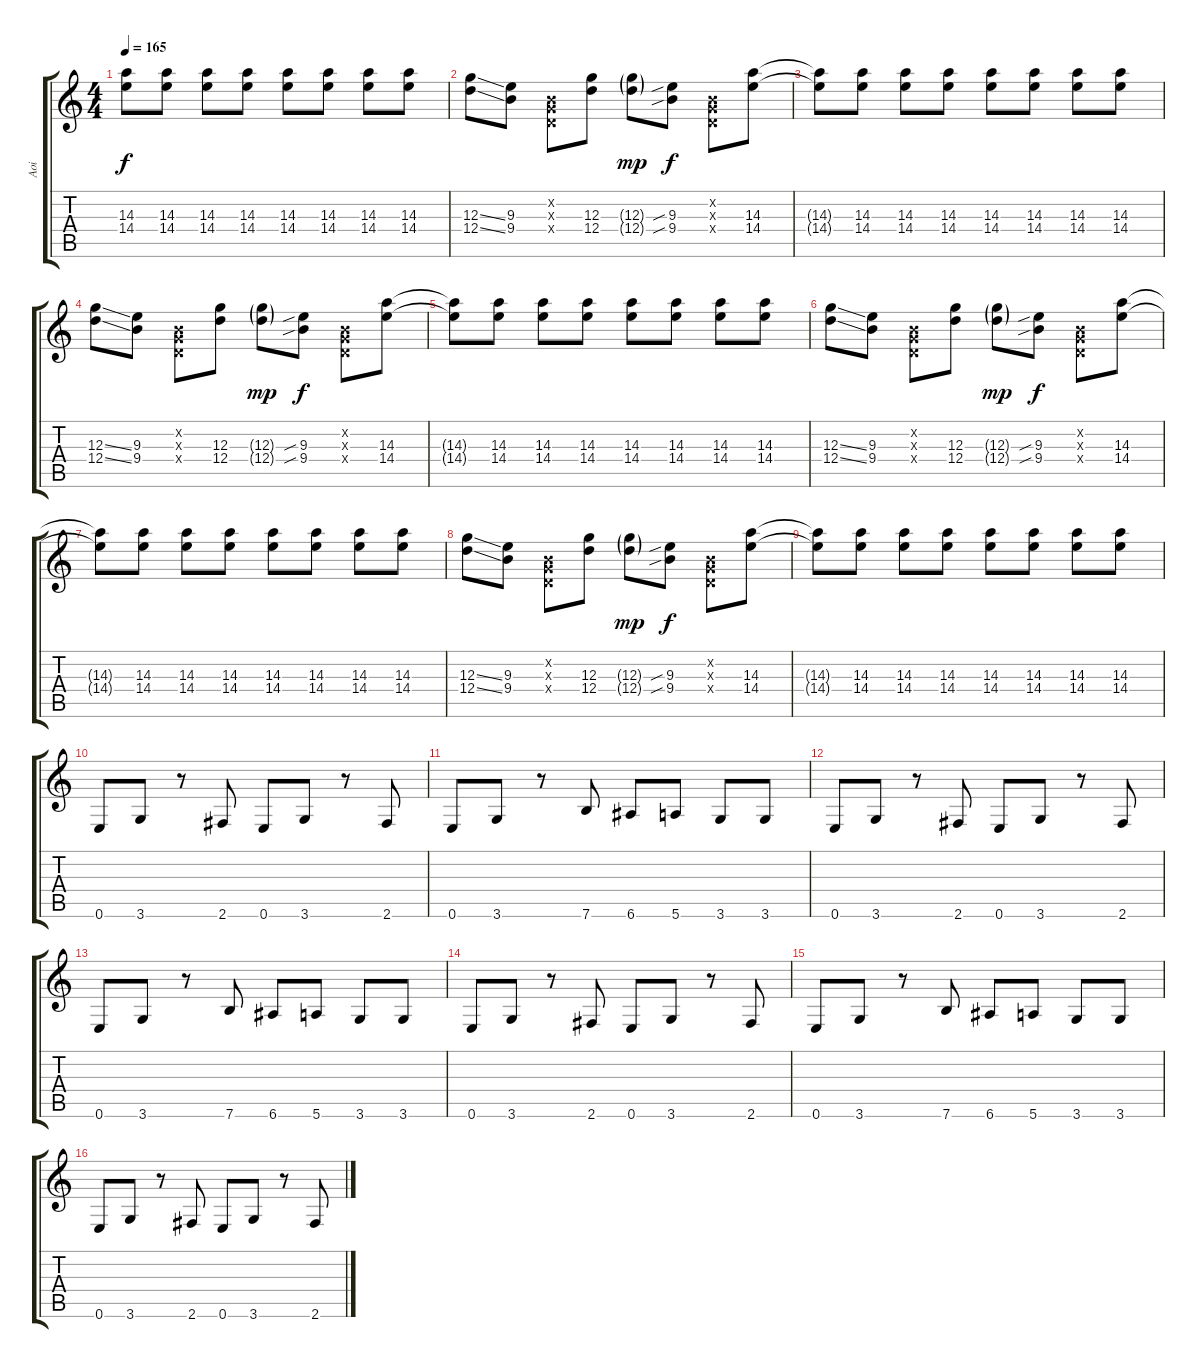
\track ("Aoi" "Aoi") {instrument distortionguitar}
\staff {score tabs}
\tuning (E4 B3 G3 D3 A2 E2) {hide}
\ts (4 4)
\tempo 165
\clef g2
\ks c
(14.3{t} 14.4{t}).8{dy f} (14.3 14.4).8 (14.3 14.4).8 (14.3 14.4).8 (14.3 14.4).8 (14.3 14.4).8 (14.3 14.4).8 (14.3 14.4).8 |
(12.3{ss} 12.4{ss}).8 (9.3 9.4).8 (0.2{x} 0.3{x} 0.4{x}).8 (12.3 12.4).8 (12.3{g} 12.4{g}).8{dy mp} (9.3{sib} 9.4{sib}).8{dy f} (0.2{x} 0.3{x} 0.4{x}).8 (14.3 14.4).8 |
(14.3{t} 14.4{t}).8 (14.3 14.4).8 (14.3 14.4).8 (14.3 14.4).8 (14.3 14.4).8 (14.3 14.4).8 (14.3 14.4).8 (14.3 14.4).8 |
(12.3{ss} 12.4{ss}).8 (9.3 9.4).8 (0.2{x} 0.3{x} 0.4{x}).8 (12.3 12.4).8 (12.3{g} 12.4{g}).8{dy mp} (9.3{sib} 9.4{sib}).8{dy f} (0.2{x} 0.3{x} 0.4{x}).8 (14.3 14.4).8 |
(14.3{t} 14.4{t}).8 (14.3 14.4).8 (14.3 14.4).8 (14.3 14.4).8 (14.3 14.4).8 (14.3 14.4).8 (14.3 14.4).8 (14.3 14.4).8 |
(12.3{ss} 12.4{ss}).8 (9.3 9.4).8 (0.2{x} 0.3{x} 0.4{x}).8 (12.3 12.4).8 (12.3{g} 12.4{g}).8{dy mp} (9.3{sib} 9.4{sib}).8{dy f} (0.2{x} 0.3{x} 0.4{x}).8 (14.3 14.4).8 |
(14.3{t} 14.4{t}).8 (14.3 14.4).8 (14.3 14.4).8 (14.3 14.4).8 (14.3 14.4).8 (14.3 14.4).8 (14.3 14.4).8 (14.3 14.4).8 |
(12.3{ss} 12.4{ss}).8 (9.3 9.4).8 (0.2{x} 0.3{x} 0.4{x}).8 (12.3 12.4).8 (12.3{g} 12.4{g}).8{dy mp} (9.3{sib} 9.4{sib}).8{dy f} (0.2{x} 0.3{x} 0.4{x}).8 (14.3 14.4).8 |
(14.3{t} 14.4{t}).8 (14.3 14.4).8 (14.3 14.4).8 (14.3 14.4).8 (14.3 14.4).8 (14.3 14.4).8 (14.3 14.4).8 (14.3 14.4).8 |
0.6.8 3.6.8 r.8 2.6.8 0.6.8 3.6.8 r.8 2.6.8 |
0.6.8 3.6.8 r.8 7.6.8 6.6.8 5.6.8 3.6.8 3.6.8 |
0.6.8 3.6.8 r.8 2.6.8 0.6.8 3.6.8 r.8 2.6.8 |
0.6.8 3.6.8 r.8 7.6.8 6.6.8 5.6.8 3.6.8 3.6.8 |
0.6.8 3.6.8 r.8 2.6.8 0.6.8 3.6.8 r.8 2.6.8 |
0.6.8 3.6.8 r.8 7.6.8 6.6.8 5.6.8 3.6.8 3.6.8 |
0.6.8 3.6.8 r.8 2.6.8 0.6.8 3.6.8 r.8 2.6.8
